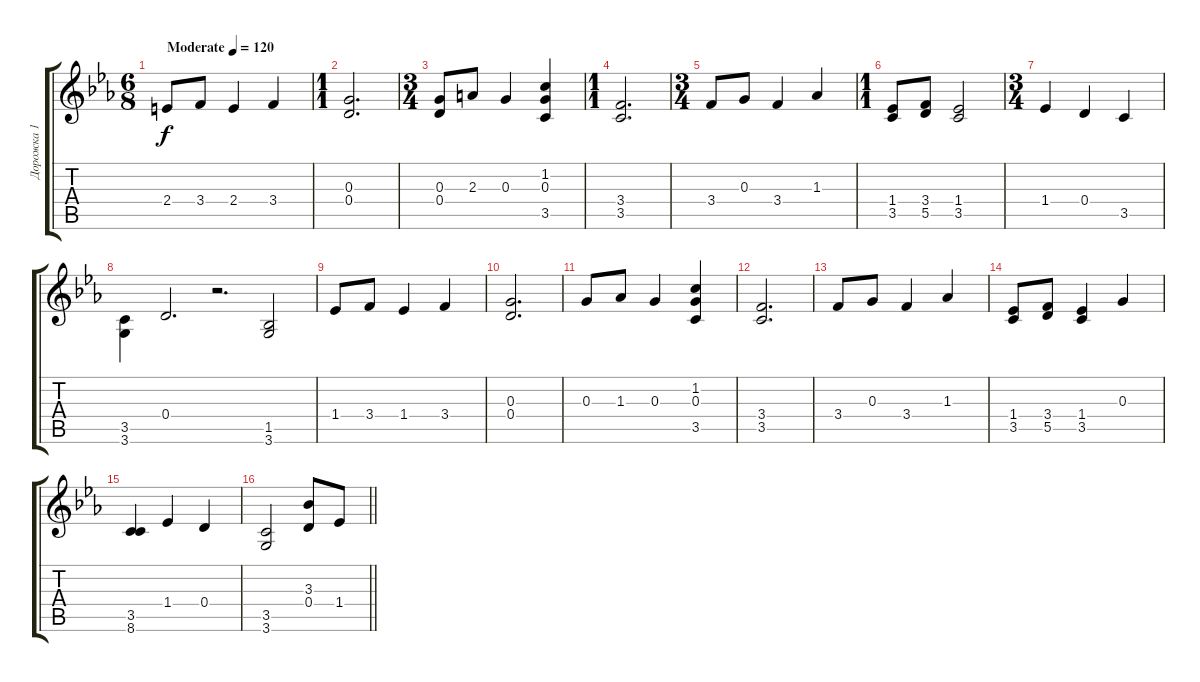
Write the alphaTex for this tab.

\track ("Дорожка 1" "Дорожка 1") {instrument acousticguitarsteel}
\staff {score tabs}
\tuning (E4 B3 G3 D3 A2 E2) {hide}
\ts (6 8)
\tempo (120 "Moderate")
\clef g2
\ks cminor
2.4.8{dy f instrument acousticguitarsteel beam merge} 3.4.8 2.4.4 3.4.4 |
\ts (1 1)
(0.3 0.4).2{d} |
\ts (3 4)
(0.3 0.4).8 2.3.8 0.3.4 (1.2 0.3 3.5).4 |
\ts (1 1)
(3.4 3.5).2{d} |
\ts (3 4)
3.4.8 0.3.8 3.4.4 1.3.4 |
\ts (1 1)
(1.4 3.5).8 (3.4 5.5).8 (1.4 3.5).2 |
\ts (3 4)
1.4.4 0.4.4 3.5.4 |
(3.5 3.6).4{beam Down} 0.4.2{d} r.2{d} (1.5 3.6).2 |
1.4.8 3.4.8 1.4.4 3.4.4 |
(0.3 0.4).2{d} |
0.3.8 1.3.8 0.3.4 (1.2 0.3 3.5).4 |
(3.4 3.5).2{d} |
3.4.8 0.3.8 3.4.4 1.3.4 |
(1.4 3.5).8 (3.4 5.5).8 (1.4 3.5).4 0.3.4 |
(3.5 8.6).4 1.4.4 0.4.4 |
\barLineRight lightlight
(3.5 3.6).2 (3.3 0.4).8 1.4.8
